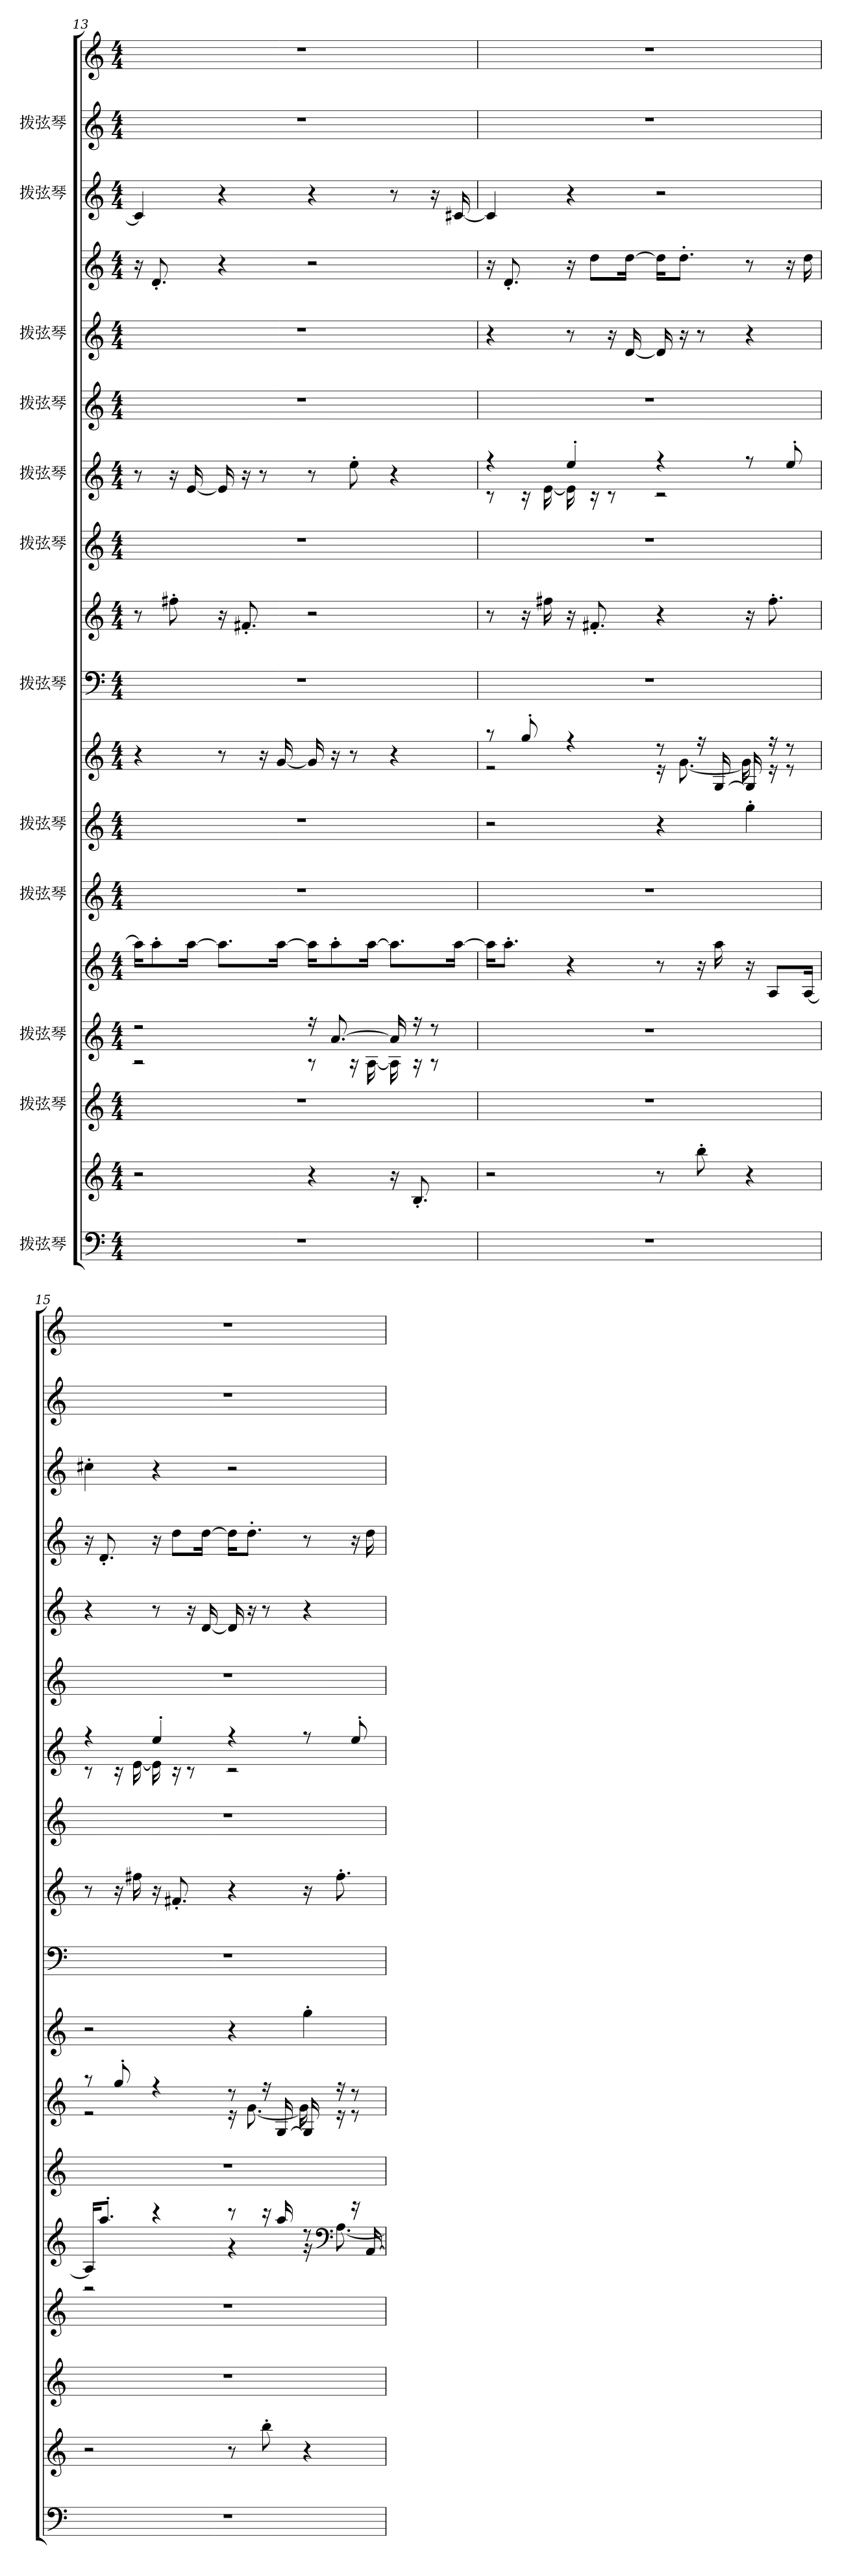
**kern	**kern	**kern	**kern	**kern	**kern	**kern	**kern	**kern	**kern	**kern	**kern	**kern	**kern	**kern	**kern	**kern	**kern
*part12	*part12	*part11	*part10	*part10	*part9	*part8	*part8	*part7	*part7	*part6	*part5	*part4	*part3	*part3	*part2	*part1	*part1
*staff18	*staff17	*staff16	*staff15	*staff14	*staff13	*staff12	*staff11	*staff10	*staff9	*staff8	*staff7	*staff6	*staff5	*staff4	*staff3	*staff2	*staff1
*I"拨弦琴	*	*I"拨弦琴	*I"拨弦琴	*	*I"拨弦琴	*I"拨弦琴	*	*I"拨弦琴	*	*I"拨弦琴	*I"拨弦琴	*I"拨弦琴	*I"拨弦琴	*	*I"拨弦琴	*I"拨弦琴	*
!!LO:PB:g=z
*clefF4	*clefG2	*clefG2	*clefG2	*clefG2	*clefG2	*clefG2	*clefG2	*clefF4	*clefG2	*clefG2	*clefG2	*clefG2	*clefG2	*clefG2	*clefG2	*clefG2	*clefG2
*k[]	*k[]	*k[]	*k[]	*k[]	*k[]	*k[]	*k[]	*k[]	*k[]	*k[]	*k[]	*k[]	*k[]	*k[]	*k[]	*k[]	*k[]
*M4/4	*M4/4	*M4/4	*M4/4	*M4/4	*M4/4	*M4/4	*M4/4	*M4/4	*M4/4	*M4/4	*M4/4	*M4/4	*M4/4	*M4/4	*M4/4	*M4/4	*M4/4
=13	=13	=13	=13	=13	=13	=13	=13	=13	=13	=13	=13	=13	=13	=13	=13	=13	=13
*	*	*	*^	*	*	*	*	*	*	*	*	*	*	*	*	*	*
1r	2r	1r	2r	2r	16aa\KL]	1r	1r	4r	1r	8r	1r	8r	1r	1r	16r	4c#/]	1r	1r
.	.	.	.	.	8aa'\	.	.	.	.	.	.	.	.	.	8.d'/	.	.	.
.	.	.	.	.	.	.	.	.	.	8ff#X'\	.	16r	.	.	.	.	.	.
.	.	.	.	.	[16aa\Jk	.	.	.	.	.	.	[16e/	.	.	.	.	.	.
.	.	.	.	.	8.aa\L]	.	.	8r	.	16r	.	16e/]	.	.	4r	4r	.	.
.	.	.	.	.	.	.	.	.	.	8.f#X'/	.	16r	.	.	.	.	.	.
.	.	.	.	.	.	.	.	16r	.	.	.	8r	.	.	.	.	.	.
.	.	.	.	.	[16aa\Jk	.	.	[16g/	.	.	.	.	.	.	.	.	.	.
.	4r	.	16r	8r	16aa\KL]	.	.	16g/]	.	2r	.	8r	.	.	2r	4r	.	.
.	.	.	[8.a/	.	8aa'\	.	.	16r	.	.	.	.	.	.	.	.	.	.
.	.	.	.	16r	.	.	.	8r	.	.	.	8ee'\	.	.	.	.	.	.
.	.	.	.	[16A\	[16aa\Jk	.	.	.	.	.	.	.	.	.	.	.	.	.
.	16r	.	16a/]	16A\]	8.aa\L]	.	.	4r	.	.	.	4r	.	.	.	8r	.	.
.	8.B'/	.	16r	16r	.	.	.	.	.	.	.	.	.	.	.	.	.	.
.	.	.	8r	8r	.	.	.	.	.	.	.	.	.	.	.	16r	.	.
.	.	.	.	.	[16aa\Jk	.	.	.	.	.	.	.	.	.	.	[16c#X/	.	.
*	*	*	*v	*v	*	*	*	*	*	*	*	*	*	*	*	*	*	*
=14	=14	=14	=14	=14	=14	=14	=14	=14	=14	=14	=14	=14	=14	=14	=14	=14	=14
*	*	*	*	*	*	*	*^	*	*	*	*^	*	*	*	*	*	*
1r	2r	1r	1r	16aa\KL]	1r	2r	8r	2r	1r	8r	1r	4r	8r	1r	4r	16r	4c#/]	1r	1r
.	.	.	.	8.aa'\J	.	.	.	.	.	.	.	.	.	.	.	8.d'/	.	.	.
.	.	.	.	.	.	.	8gg'/	.	.	16r	.	.	16r	.	.	.	.	.	.
.	.	.	.	.	.	.	.	.	.	16ff#X\	.	.	[16e\	.	.	.	.	.	.
.	.	.	.	4r	.	.	4r	.	.	16r	.	4ee'/	16e\]	.	8r	16r	4r	.	.
.	.	.	.	.	.	.	.	.	.	8.f#X'/	.	.	16r	.	.	8dd\L	.	.	.
.	.	.	.	.	.	.	.	.	.	.	.	.	8r	.	16r	.	.	.	.
.	.	.	.	.	.	.	.	.	.	.	.	.	.	.	[16d/	[16dd\Jk	.	.	.
.	8r	.	.	8r	.	4r	8r	16r	.	4r	.	4r	2r	.	16d/]	16dd\KL]	2r	.	.
.	.	.	.	.	.	.	.	[8.g\	.	.	.	.	.	.	16r	8.dd'\J	.	.	.
.	8bb'\	.	.	16r	.	.	16r	.	.	.	.	.	.	.	8r	.	.	.	.
.	.	.	.	16aa\	.	.	[16G/	.	.	.	.	.	.	.	.	.	.	.	.
.	4r	.	.	16r	.	4gg'\	16G/]	16g\]	.	16r	.	8r	.	.	4r	8r	.	.	.
.	.	.	.	8A/L	.	.	16r	16r	.	8.ff#'\	.	.	.	.	.	.	.	.	.
.	.	.	.	.	.	.	8r	8r	.	.	.	8ee'/	.	.	.	16r	.	.	.
.	.	.	.	[16A/Jk	.	.	.	.	.	.	.	.	.	.	.	16dd\	.	.	.
*	*	*	*	*	*	*	*v	*v	*	*	*	*	*	*	*	*	*	*	*
!!LO:PB:g=z
=15	=15	=15	=15	=15	=15	=15	=15	=15	=15	=15	=15	=15	=15	=15	=15	=15	=15	=15
*	*	*	*	*^	*	*^	*	*	*	*	*	*	*	*	*	*	*	*
1r	2r	1r	1r	16A/KL]	2r	1r	8r	2r	2r	1r	8r	1r	4r	8r	1r	4r	16r	4cc#X'\	1r	1r
.	.	.	.	8.aa'/J	.	.	.	.	.	.	.	.	.	.	.	.	8.d'/	.	.	.
.	.	.	.	.	.	.	8gg'/	.	.	.	16r	.	.	16r	.	.	.	.	.	.
.	.	.	.	.	.	.	.	.	.	.	16ff#X\	.	.	[16e\	.	.	.	.	.	.
.	.	.	.	4r	.	.	4r	.	.	.	16r	.	4ee'/	16e\]	.	8r	16r	4r	.	.
.	.	.	.	.	.	.	.	.	.	.	8.f#X'/	.	.	16r	.	.	8dd\L	.	.	.
.	.	.	.	.	.	.	.	.	.	.	.	.	.	8r	.	16r	.	.	.	.
.	.	.	.	.	.	.	.	.	.	.	.	.	.	.	.	[16d/	[16dd\Jk	.	.	.
.	8r	.	.	8r	4r	.	8r	16r	4r	.	4r	.	4r	2r	.	16d/]	16dd\KL]	2r	.	.
.	.	.	.	.	.	.	.	[8.g\	.	.	.	.	.	.	.	16r	8.dd'\J	.	.	.
.	8bb'\	.	.	16r	.	.	16r	.	.	.	.	.	.	.	.	8r	.	.	.	.
.	.	.	.	16aa/	.	.	[16G/	.	.	.	.	.	.	.	.	.	.	.	.	.
.	4r	.	.	8r	16r	.	16G/]	16g\]	4gg'\	.	16r	.	8r	.	.	4r	8r	.	.	.
*	*	*	*	*clefF4	*	*	*	*	*	*	*	*	*	*	*	*	*	*	*	*
.	.	.	.	.	[8.A\	.	16r	16r	.	.	8.ff#'\	.	.	.	.	.	.	.	.	.
.	.	.	.	16r	.	.	8r	8r	.	.	.	.	8ee'/	.	.	.	16r	.	.	.
.	.	.	.	[16AA/	.	.	.	.	.	.	.	.	.	.	.	.	16dd\	.	.	.
*	*	*	*	*v	*v	*	*v	*v	*	*	*	*	*v	*v	*	*	*	*	*	*
=	=	=	=	=	=	=	=	=	=	=	=	=	=	=	=	=	=
*-	*-	*-	*-	*-	*-	*-	*-	*-	*-	*-	*-	*-	*-	*-	*-	*-	*-
